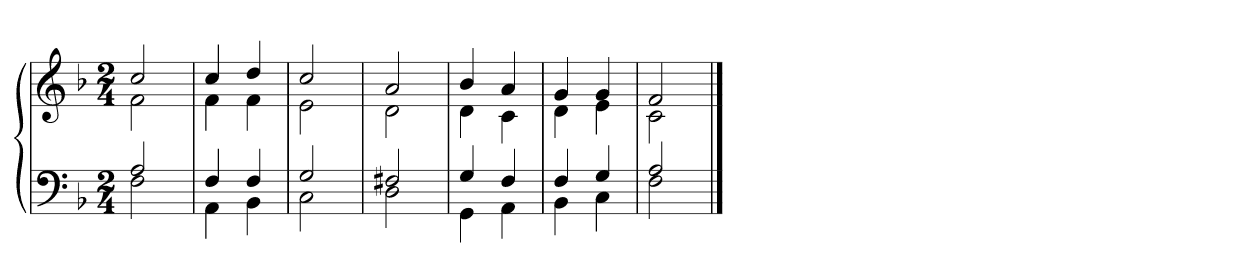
**kern	**kern
*part2	*part1
*staff2	*staff1
*clefF4	*clefG2
*k[b-]	*k[b-]
*F:	*F:
*M2/4	*M2/4
=1	=1
*^	*^
2A/	2F\	2cc/	2f\
=2	=2	=2	=2
4F/	4AA\	4cc/	4f\
4F/	4BB-\	4dd/	4f\
=3	=3	=3	=3
2G/	2C\	2cc/	2e\
=4	=4	=4	=4
2F#X/	2D\	2a/	2d\
=5	=5	=5	=5
4G/	4GG\	4b-/	4d\
4F/	4AA\	4a/	4c\
=6	=6	=6	=6
4F/	4BB-\	4g/	4d\
4G/	4C\	4g/	4e\
=7	=7	=7	=7
2A/	2F\	2f/	2c\
*v	*v	*	*
*	*v	*v
==	==
*-	*-
